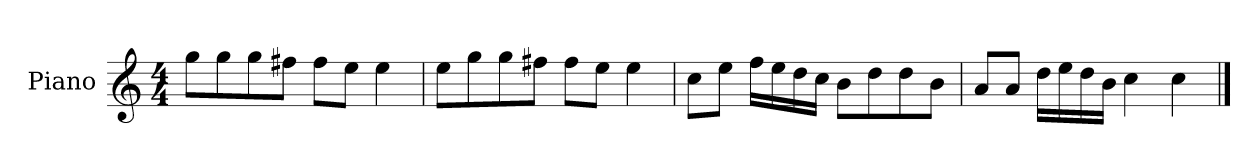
**kern
*part1
*staff1
*I"Piano
*I'P-no
*clefG2
*k[]
*M4/4
*MM90
=1
8gg\L
8gg\
8gg\
8ff#X\J
8ff#\L
8ee\J
4ee\
=2
8ee\L
8gg\
8gg\
8ff#X\J
8ff#\L
8ee\J
4ee\
=3
8cc\L
8ee\J
16ff\LL
16ee\
16dd\
16cc\JJ
8b\L
8dd\
8dd\
8b\J
=4
8a/L
8a/J
16dd\LL
16ee\
16dd\
16b\JJ
4cc\
4cc\
==
*-
